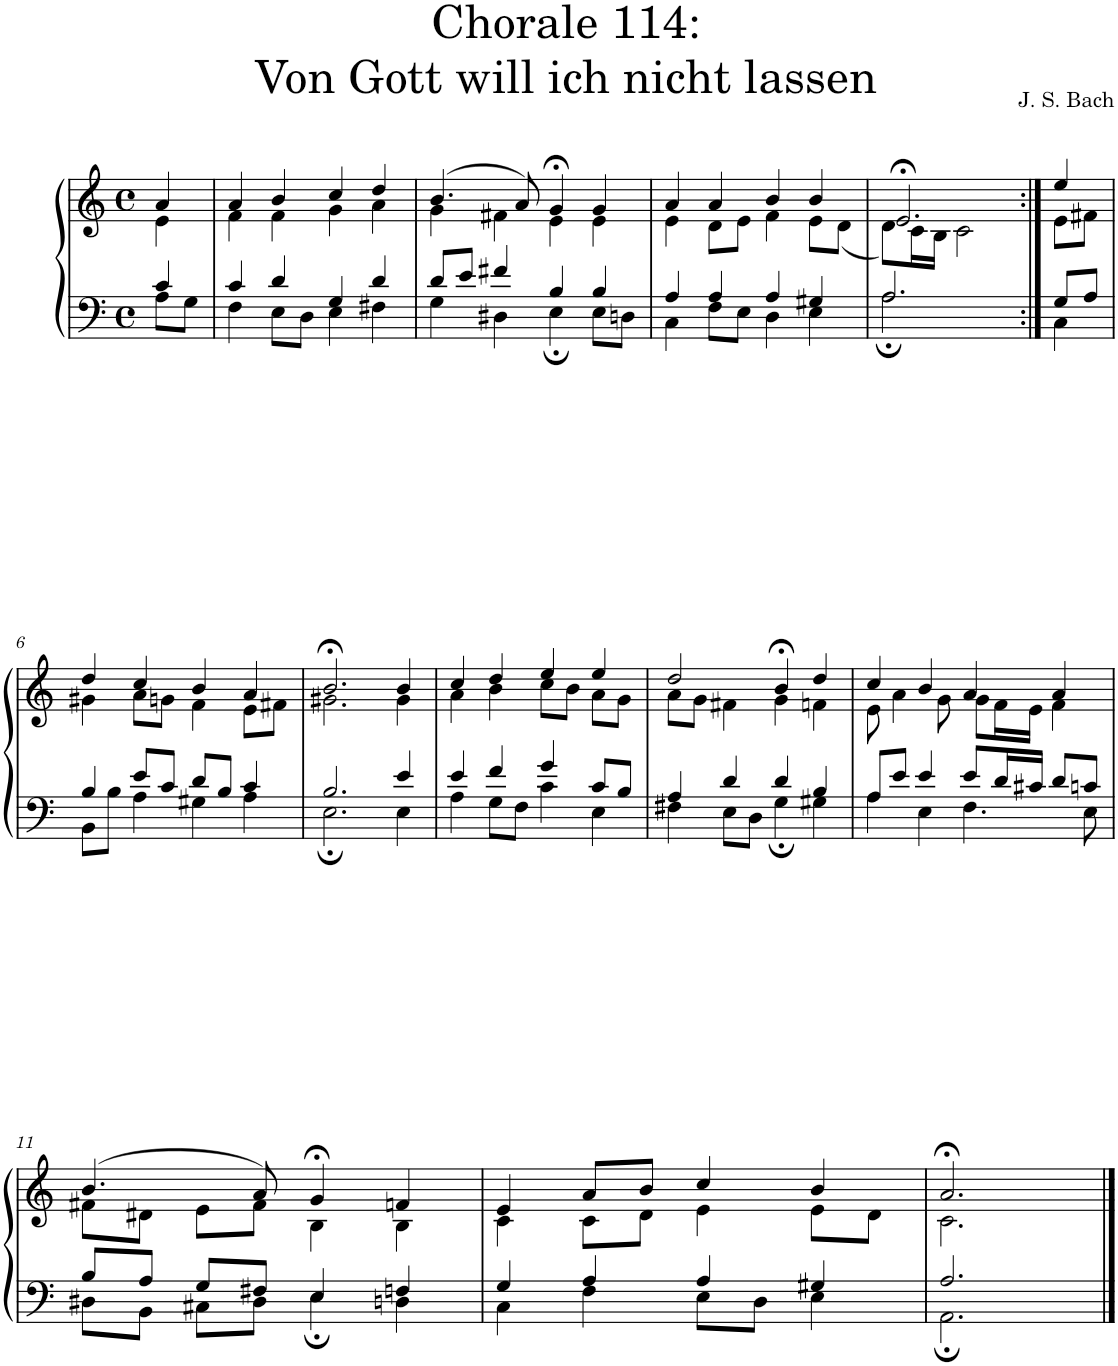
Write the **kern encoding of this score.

**kern	**kern
*part1	*part1
*staff2	*staff1
*I"S,A	*
*clefF4	*clefG2
*k[]	*k[]
*M4/4	*M4/4
*met(c)	*met(c)
=	=
*^	*^
4c/	8A\L	4a/	4e\
.	8G\J	.	.
=1	=1	=1	=1
4c/	4F\	4a/	4f\
4d/	8E\L	4b/	4f\
.	8D\J	.	.
4G/	4E\	4cc/	4g\
4d/	4F#X\	4dd/	4a\
=2	=2	=2	=2
8d/L	4G\	(>4.b/	4g\
8e/J	.	.	.
4f#X/	4D#X\	.	4f#X\
.	.	8a/)	.
4B/	4E;\	4g;</	4e\
4B/	8E\L	4g/	4e\
.	8Dn\J	.	.
=3	=3	=3	=3
4A/	4C\	4a/	4e\
4A/	8F\L	4a/	8d\L
.	8E\J	.	8e\J
4A/	4D\	4b/	4f\
4G#X/	4E\	4b/	8e\L
.	.	.	(<8d\J
=1665	=1665	=1665	=1665
2.A/	2.A;\	2.e;</	8d\L)
.	.	.	16c\L
.	.	.	16B\JJ
.	.	.	2c\
=1666:|!	=1666:|!	=1666:|!	=1666:|!
8G/L	4C\	4ee/	8e\L
8A/J	.	.	8f#X\J
!!LO:LB:g=z	!!
=6	=6	=6	=6
4B/	8BB\L	4dd/	4g#X\
.	8B\J	.	.
8e/L	4A\	4cc/	8a\L
8c/J	.	.	8gn\J
8d/L	4G#X\	4b/	4f\
8B/J	.	.	.
4c/	4A\	4a/	8e\L
.	.	.	8f#X\J
=7	=7	=7	=7
2.B/	2.E;\	2.b;</	2.g#X\
4e/	4E\	4b/	4g#\
=8	=8	=8	=8
4e/	4A\	4cc/	4a\
4f/	8G\L	4dd/	4b\
.	8F\J	.	.
4g/	4c\	4ee/	8cc\L
.	.	.	8b\J
8c/L	4E\	4ee/	8a\L
8B/J	.	.	8g\J
=9	=9	=9	=9
4A/	4F#X\	2dd/	8a\L
.	.	.	8g\J
4d/	8E\L	.	4f#X\
.	8D\J	.	.
4d/	4G;\	4b;</	4g\
4B/	4G#X\	4dd/	4fn\
=10	=10	=10	=10
8A/L	4A\	4cc/	8e\
8e/J	.	.	4a\
4e/	4E\	4b/	.
.	.	.	8g\
8e/L	4.F\	4a/	8g\L
16d/L	.	.	16f\L
16c#X/JJ	.	.	16e\JJ
8d/L	.	4a/	4f\
8cn/J	8E\	.	.
!!LO:LB:g=z	!!
=11	=11	=11	=11
8B/L	8D#X\L	(>4.b/	8f#X\L
8A/J	8BB\J	.	8d#X\J
8G/L	8C#X\L	.	8e\L
8F#X/J	8D#\J	8a/)	8f#\J
4E/	4E;\	4g;</	4B\
4Fn/	4Dn\	4fn/	4B\
=12	=12	=12	=12
4G/	4C\	4e/	4c\
4A/	4F\	8a/L	8c\L
.	.	8b/J	8d\J
4A/	8E\L	4cc/	4e\
.	8D\J	.	.
4G#X/	4E\	4b/	8e\L
.	.	.	8d\J
=13	=13	=13	=13
2.A/	2.AA;\	2.a;</	2.c\
*v	*v	*	*
*	*v	*v
==	==
*-	*-
